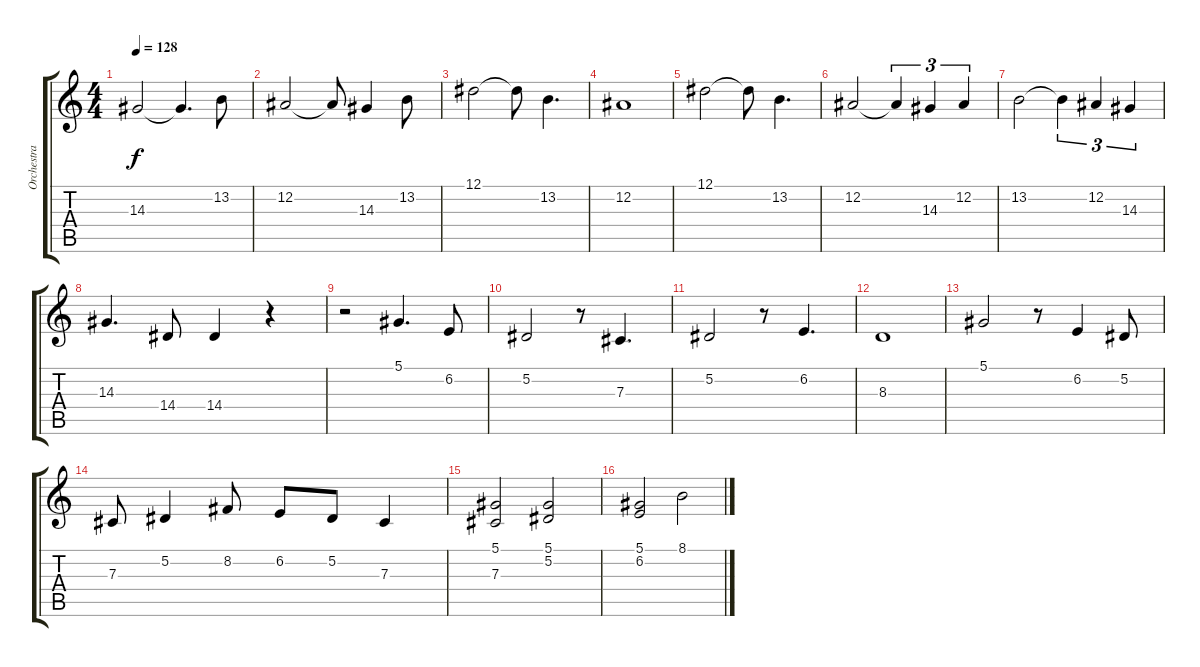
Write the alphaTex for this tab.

\track ("Orchestra" "Orchestra") {instrument stringensemble1}
\staff {score tabs}
\tuning (Eb4 Bb3 Gb3 Db3 Ab2 Eb2) {hide}
\ts (4 4)
\tempo 128
\clef g2
\ks c
14.3.2{dy f} 14.3{t}.4{d} 13.2.8 |
12.2.2 12.2{t}.8 14.3.4 13.2.8 |
12.1.2 12.1{t}.8 13.2.4{d} |
12.2.1 |
12.1.2 12.1{t}.8 13.2.4{d} |
12.2.2 12.2{t}.4{tu (3 2)} 14.3.4{tu (3 2)} 12.2.4{tu (3 2)} |
13.2.2 13.2{t}.4{tu (3 2)} 12.2.4{tu (3 2)} 14.3.4{tu (3 2)} |
14.3.4{d} 14.4.8 14.4.4 r.4 |
r.2 5.1.4{d} 6.2.8 |
5.2.2 r.8 7.3.4{d} |
5.2.2 r.8 6.2.4{d} |
8.3.1 |
5.1.2 r.8 6.2.4 5.2.8 |
7.3.8 5.2.4 8.2.8 6.2.8 5.2.8 7.3.4 |
(5.1 7.3).2 (5.1 5.2).2 |
(5.1 6.2).2 8.1.2
